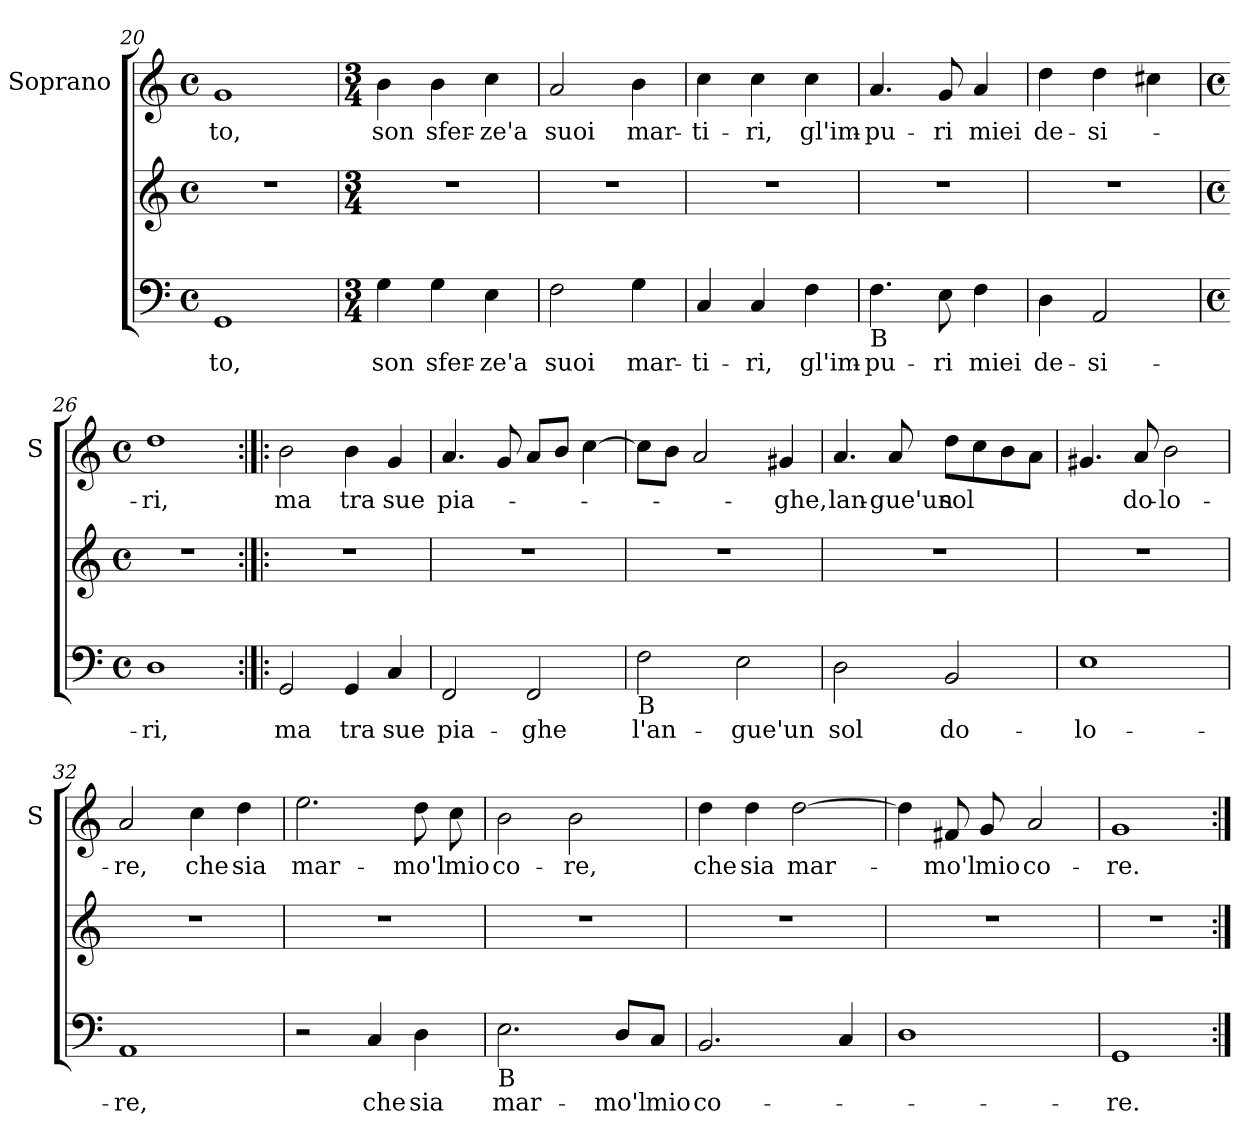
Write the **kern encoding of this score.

**kern	**text	**kern	**kern	**text
*part2	*part2	*part2	*part1	*part1
*staff3	*staff3	*staff2	*staff1	*staff1
*	*	*	*I"Soprano	*
*	*	*	*I'S	*
*clefF4	*	*clefG2	*clefG2	*
*k[]	*	*k[]	*k[]	*
*C:	*	*C:	*C:	*
*M4/4	*	*M4/4	*M4/4	*
*met(c)	*	*met(c)	*met(c)	*
=20	=20	=20	=20	=20
!	!LO:LY:b	!	!	!LO:LY:b
1GG	-to,	1r	1g	-to,
=21	=21	=21	=21	=21
*M3/4	*	*M3/4	*M3/4	*
!	!LO:LY:b	!	!	!LO:LY:b
4G\	son	2.r	4b\	son
!	!LO:LY:b	!	!	!LO:LY:b
4G\	sfer-	.	4b\	sfer-
!	!LO:LY:b	!	!	!LO:LY:b
4E\	-ze'a	.	4cc\	-ze'a
=22	=22	=22	=22	=22
!	!LO:LY:b	!	!	!LO:LY:b
2F\	suoi	2.r	2a/	suoi
!	!LO:LY:b	!	!	!LO:LY:b
4G\	mar-	.	4b\	mar-
=23	=23	=23	=23	=23
!	!LO:LY:b	!	!	!LO:LY:b
4C/	-ti-	2.r	4cc\	-ti-
!	!LO:LY:b	!	!	!LO:LY:b
4C/	-ri,	.	4cc\	-ri,
!	!LO:LY:b	!	!	!LO:LY:b
4F\	gl'im-	.	4cc\	gl'im-
!!LO:LB:g=z
=24	=24	=24	=24	=24
!LO:TX:b:t=B	!	!	!	!
!	!LO:LY:b	!	!	!LO:LY:b
4.F\	-pu-	2.r	4.a/	-pu-
!	!LO:LY:b	!	!	!LO:LY:b
8E\	-ri	.	8g/	-ri
!	!LO:LY:b	!	!	!LO:LY:b
4F\	miei	.	4a/	miei
=25	=25	=25	=25	=25
!	!LO:LY:b	!	!	!LO:LY:b
4D\	de-	2.r	4dd\	de-
!	!LO:LY:b	!	!	!LO:LY:b
2AA/	-si-	.	4dd\	-si-
.	.	.	4cc#X\	.
=26	=26	=26	=26	=26
*M4/4	*	*M4/4	*M4/4	*
*met(c)	*	*met(c)	*met(c)	*
!	!LO:LY:b	!	!	!LO:LY:b
1D	-ri,	1r	1dd	-ri,
=27:|!|:	=27:|!|:	=27:|!|:	=27:|!|:	=27:|!|:
!	!LO:LY:b	!	!	!LO:LY:b
2GG/	ma	1r	2b\	ma
!	!LO:LY:b	!	!	!LO:LY:b
4GG/	tra	.	4b\	tra
!	!LO:LY:b	!	!	!LO:LY:b
4C/	sue	.	4g/	sue
=28	=28	=28	=28	=28
!	!LO:LY:b	!	!	!LO:LY:b
2FF/	pia-	1r	4.a/	pia-
.	.	.	8g/	.
!	!LO:LY:b	!	!	!
2FF/	-ghe	.	8a/L	.
.	.	.	8b/J	.
.	.	.	[4cc\	.
!!LO:PB:g=z
=29	=29	=29	=29	=29
!LO:TX:b:t=B	!	!	!	!
!	!LO:LY:b	!	!	!
2F\	l'an-	1r	8cc\L]	.
.	.	.	8b\J	.
.	.	.	2a/	.
!	!LO:LY:b	!	!	!
2E\	-gue'un	.	.	.
!	!	!	!	!LO:LY:b
.	.	.	4g#X/	-ghe,
=30	=30	=30	=30	=30
!	!LO:LY:b	!	!	!LO:LY:b
2D\	sol	1r	4.a/	lan-
!	!	!	!	!LO:LY:b
.	.	.	8a/	-gue'un
!	!LO:LY:b	!	!	!LO:LY:b
2BB/	do-	.	8dd\L	sol
.	.	.	8cc\	.
.	.	.	8b\	.
.	.	.	8a\J	.
=31	=31	=31	=31	=31
!	!LO:LY:b	!	!	!
1E	-lo-	1r	4.g#X/	.
!	!	!	!	!LO:LY:b
.	.	.	8a/	do-
!	!	!	!	!LO:LY:b
.	.	.	2b\	-lo-
=32	=32	=32	=32	=32
!	!LO:LY:b	!	!	!LO:LY:b
1AA	-re,	1r	2a/	-re,
!	!	!	!	!LO:LY:b
.	.	.	4cc\	che
!	!	!	!	!LO:LY:b
.	.	.	4dd\	sia
=33	=33	=33	=33	=33
!	!	!	!	!LO:LY:b
2r	.	1r	2.ee\	mar-
!	!LO:LY:b	!	!	!
4C/	che	.	.	.
!	!LO:LY:b	!	!	!LO:LY:b
4D\	sia	.	8dd\	-mo'l
!	!	!	!	!LO:LY:b
.	.	.	8cc\	mio
!!LO:LB:g=z
=34	=34	=34	=34	=34
!LO:TX:b:t=B	!	!	!	!
!	!LO:LY:b	!	!	!LO:LY:b
2.E\	mar-	1r	2b\	co-
!	!	!	!	!LO:LY:b
.	.	.	2b\	-re,
!	!LO:LY:b	!	!	!
8D/L	-mo'l	.	.	.
!	!LO:LY:b	!	!	!
8C/J	mio	.	.	.
=35	=35	=35	=35	=35
!	!LO:LY:b	!	!	!LO:LY:b
2.BB/	co-	1r	4dd\	che
!	!	!	!	!LO:LY:b
.	.	.	4dd\	sia
!	!	!	!	!LO:LY:b
.	.	.	[2dd\	mar-
4C/	.	.	.	.
=36	=36	=36	=36	=36
1D	.	1r	4dd\]	.
!	!	!	!	!LO:LY:b
.	.	.	8f#X/	-mo'l
!	!	!	!	!LO:LY:b
.	.	.	8g/	mio
!	!	!	!	!LO:LY:b
.	.	.	2a/	co-
=37	=37	=37	=37	=37
!	!LO:LY:b	!	!	!LO:LY:b
1GG	-re.	1r	1g	-re.
=:|!	=:|!	=:|!	=:|!	=:|!
*-	*-	*-	*-	*-
